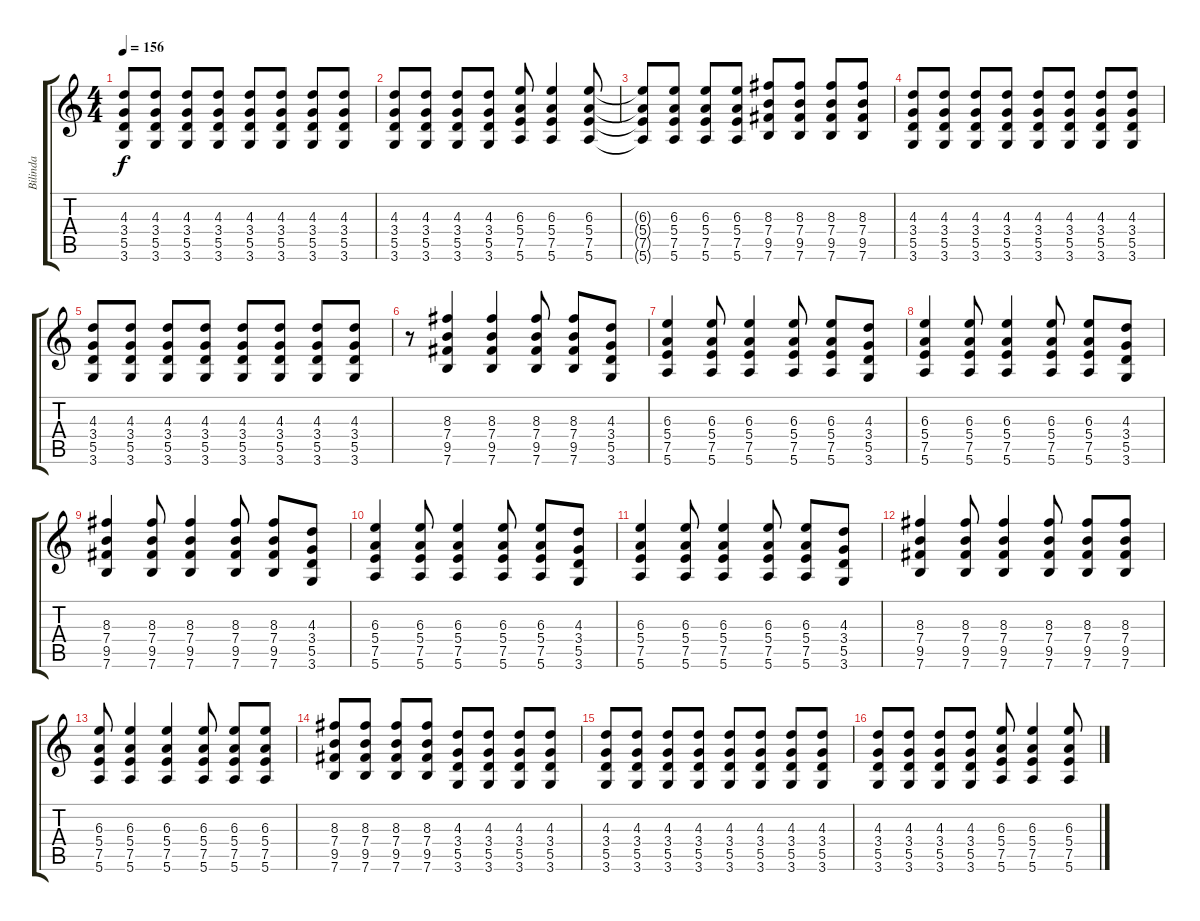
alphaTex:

\track ("Bilinda" "Bilinda") {instrument distortionguitar}
\staff {score tabs}
\tuning (F4 B3 Bb3 E3 A2 E2) {hide}
\ts (4 4)
\tempo 156
\clef g2
\ks c
(4.3 3.4 5.5 3.6).8{dy f} (4.3 3.4 5.5 3.6).8 (4.3 3.4 5.5 3.6).8 (4.3 3.4 5.5 3.6).8 (4.3 3.4 5.5 3.6).8 (4.3 3.4 5.5 3.6).8 (4.3 3.4 5.5 3.6).8 (4.3 3.4 5.5 3.6).8 |
(4.3 3.4 5.5 3.6).8 (4.3 3.4 5.5 3.6).8 (4.3 3.4 5.5 3.6).8 (4.3 3.4 5.5 3.6).8 (6.3 5.4 7.5 5.6).8 (6.3 5.4 7.5 5.6).4 (6.3 5.4 7.5 5.6).8 |
(6.3{t} 5.4{t} 7.5{t} 5.6{t}).8 (6.3 5.4 7.5 5.6).8 (6.3 5.4 7.5 5.6).8 (6.3 5.4 7.5 5.6).8 (8.3 7.4 9.5 7.6).8 (8.3 7.4 9.5 7.6).8 (8.3 7.4 9.5 7.6).8 (8.3 7.4 9.5 7.6).8 |
(4.3 3.4 5.5 3.6).8 (4.3 3.4 5.5 3.6).8 (4.3 3.4 5.5 3.6).8 (4.3 3.4 5.5 3.6).8 (4.3 3.4 5.5 3.6).8 (4.3 3.4 5.5 3.6).8 (4.3 3.4 5.5 3.6).8 (4.3 3.4 5.5 3.6).8 |
(4.3 3.4 5.5 3.6).8 (4.3 3.4 5.5 3.6).8 (4.3 3.4 5.5 3.6).8 (4.3 3.4 5.5 3.6).8 (4.3 3.4 5.5 3.6).8 (4.3 3.4 5.5 3.6).8 (4.3 3.4 5.5 3.6).8 (4.3 3.4 5.5 3.6).8 |
r.8{instrument distortionguitar} (8.3 7.4 9.5 7.6).4 (8.3 7.4 9.5 7.6).4 (8.3 7.4 9.5 7.6).8 (8.3 7.4 9.5 7.6).8 (4.3 3.4 5.5 3.6).8 |
(6.3 5.4 7.5 5.6).4 (6.3 5.4 7.5 5.6).8 (6.3 5.4 7.5 5.6).4 (6.3 5.4 7.5 5.6).8 (6.3 5.4 7.5 5.6).8 (4.3 3.4 5.5 3.6).8 |
(6.3 5.4 7.5 5.6).4 (6.3 5.4 7.5 5.6).8 (6.3 5.4 7.5 5.6).4 (6.3 5.4 7.5 5.6).8 (6.3 5.4 7.5 5.6).8 (4.3 3.4 5.5 3.6).8 |
(8.3 7.4 9.5 7.6).4 (8.3 7.4 9.5 7.6).8 (8.3 7.4 9.5 7.6).4 (8.3 7.4 9.5 7.6).8 (8.3 7.4 9.5 7.6).8 (4.3 3.4 5.5 3.6).8 |
(6.3 5.4 7.5 5.6).4 (6.3 5.4 7.5 5.6).8 (6.3 5.4 7.5 5.6).4 (6.3 5.4 7.5 5.6).8 (6.3 5.4 7.5 5.6).8 (4.3 3.4 5.5 3.6).8 |
(6.3 5.4 7.5 5.6).4 (6.3 5.4 7.5 5.6).8 (6.3 5.4 7.5 5.6).4 (6.3 5.4 7.5 5.6).8 (6.3 5.4 7.5 5.6).8 (4.3 3.4 5.5 3.6).8 |
(8.3 7.4 9.5 7.6).4 (8.3 7.4 9.5 7.6).8 (8.3 7.4 9.5 7.6).4 (8.3 7.4 9.5 7.6).8 (8.3 7.4 9.5 7.6).8 (8.3 7.4 9.5 7.6).8 |
(6.3 5.4 7.5 5.6).8{instrument electricguitarclean} (6.3 5.4 7.5 5.6).4 (6.3 5.4 7.5 5.6).4 (6.3 5.4 7.5 5.6).8 (6.3 5.4 7.5 5.6).8 (6.3 5.4 7.5 5.6).8 |
(8.3 7.4 9.5 7.6).8 (8.3 7.4 9.5 7.6).8 (8.3 7.4 9.5 7.6).8 (8.3 7.4 9.5 7.6).8 (4.3 3.4 5.5 3.6).8 (4.3 3.4 5.5 3.6).8 (4.3 3.4 5.5 3.6).8 (4.3 3.4 5.5 3.6).8 |
(4.3 3.4 5.5 3.6).8 (4.3 3.4 5.5 3.6).8 (4.3 3.4 5.5 3.6).8 (4.3 3.4 5.5 3.6).8 (4.3 3.4 5.5 3.6).8 (4.3 3.4 5.5 3.6).8 (4.3 3.4 5.5 3.6).8 (4.3 3.4 5.5 3.6).8 |
(4.3 3.4 5.5 3.6).8 (4.3 3.4 5.5 3.6).8 (4.3 3.4 5.5 3.6).8 (4.3 3.4 5.5 3.6).8 (6.3 5.4 7.5 5.6).8 (6.3 5.4 7.5 5.6).4 (6.3 5.4 7.5 5.6).8
